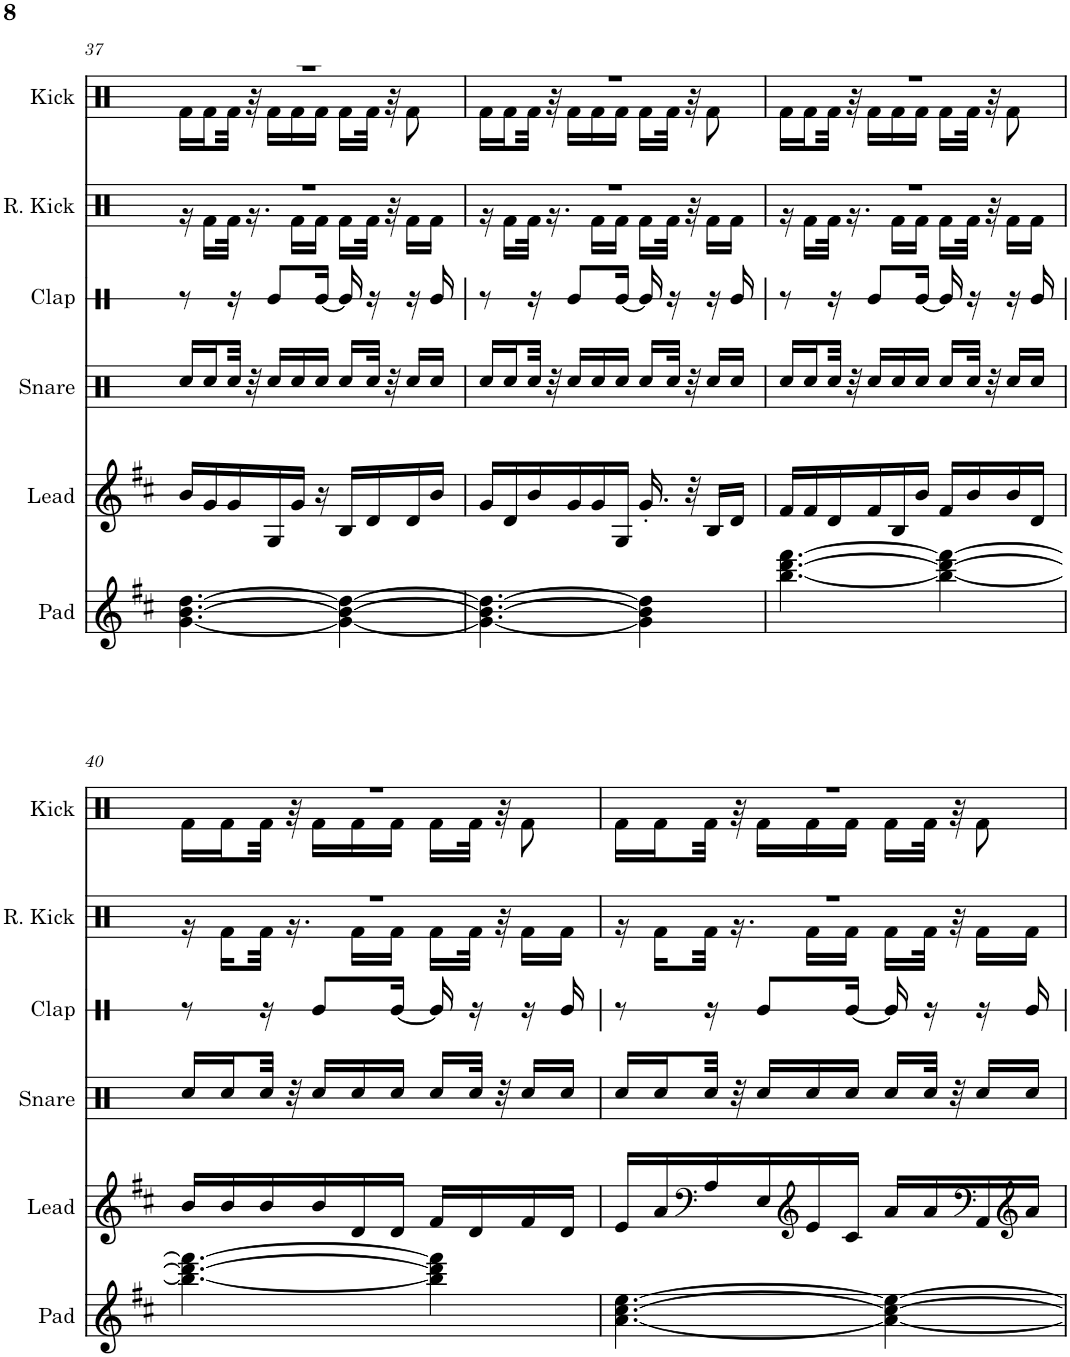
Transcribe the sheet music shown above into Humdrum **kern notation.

**kern	**kern	**kern	**kern	**kern	**kern
*part6	*part5	*part4	*part3	*part2	*part1
*staff6	*staff5	*staff4	*staff3	*staff2	*staff1
*I"Pad	*I"Lead	*I"Snare	*I"Clap	*I"Reverb Kick	*I"Kick
*I'Pad	*I'Lead	*I'Snare	*I'Clap	*I'R. Kick	*I'Kick
!!LO:PB:g=z
*clefG2	*clefG2	*clefX	*clefX	*clefX	*clefX
*k[f#c#]	*k[f#c#]	*k[f#c#]	*k[f#c#]	*k[f#c#]	*k[f#c#]
*M5/8	*M5/8	*M5/8	*M5/8	*M5/8	*M5/8
=37	=37	=37	=37	=37	=37
*	*	*	*	*^	*^
[4.g\ [4.b\ [4.dd\	16b/LL	16Rcc/LL	8r	8%5r	16r	8%5r	16Rf\LL
.	16g/	16Rcc/	.	.	16Rf\LL	.	16Rf\
.	16g/	32Rcc/JJk	16r	.	32Rf\JJk	.	32Rf\JJk
.	.	32r	.	.	16.r	.	32r
.	16G/	16Rcc/LL	8Re/L	.	.	.	16Rf\LL
.	16g/JJ	16Rcc/	.	.	16Rf\LL	.	16Rf\
.	16r	16Rcc/JJ	[16Re/Jk	.	16Rf\JJ	.	16Rf\JJ
4g\_ 4b\_ 4dd\_	16B/LL	16Rcc/LL	16Re/]	.	16Rf\LL	.	16Rf\LL
.	16d/	32Rcc/JJk	16r	.	32Rf\JJk	.	32Rf\JJk
.	.	32r	.	.	32r	.	32r
.	16d/	16Rcc/LL	16r	.	16Rf\LL	.	8Rf\
.	16b/JJ	16Rcc/JJ	16Re/	.	16Rf\JJ	.	.
=38	=38	=38	=38	=38	=38	=38	=38
4.g\_ 4.b\_ 4.dd\_	16g/LL	16Rcc/LL	8r	8%5r	16r	8%5r	16Rf\LL
.	16d/	16Rcc/	.	.	16Rf\LL	.	16Rf\
.	16b/	32Rcc/JJk	16r	.	32Rf\JJk	.	32Rf\JJk
.	.	32r	.	.	16.r	.	32r
.	16g/	16Rcc/LL	8Re/L	.	.	.	16Rf\LL
.	16g/	16Rcc/	.	.	16Rf\LL	.	16Rf\
.	16G/JJ	16Rcc/JJ	[16Re/Jk	.	16Rf\JJ	.	16Rf\JJ
4g\] 4b\] 4dd\]	16.g'/	16Rcc/LL	16Re/]	.	16Rf\LL	.	16Rf\LL
.	.	32Rcc/JJk	16r	.	32Rf\JJk	.	32Rf\JJk
.	32r	32r	.	.	32r	.	32r
.	16B/LL	16Rcc/LL	16r	.	16Rf\LL	.	8Rf\
.	16d/JJ	16Rcc/JJ	16Re/	.	16Rf\JJ	.	.
=39	=39	=39	=39	=39	=39	=39	=39
[4.bb\ [4.ddd\ [4.fff#\	16f#/LL	16Rcc/LL	8r	8%5r	16r	8%5r	16Rf\LL
.	16f#/	16Rcc/	.	.	16Rf\LL	.	16Rf\
.	16d/	32Rcc/JJk	16r	.	32Rf\JJk	.	32Rf\JJk
.	.	32r	.	.	16.r	.	32r
.	16f#/	16Rcc/LL	8Re/L	.	.	.	16Rf\LL
.	16B/	16Rcc/	.	.	16Rf\LL	.	16Rf\
.	16b/JJ	16Rcc/JJ	[16Re/Jk	.	16Rf\JJ	.	16Rf\JJ
4bb\_ 4ddd\_ 4fff#\_	16f#/LL	16Rcc/LL	16Re/]	.	16Rf\LL	.	16Rf\LL
.	16b/	32Rcc/JJk	16r	.	32Rf\JJk	.	32Rf\JJk
.	.	32r	.	.	32r	.	32r
.	16b/	16Rcc/LL	16r	.	16Rf\LL	.	8Rf\
.	16d/JJ	16Rcc/JJ	16Re/	.	16Rf\JJ	.	.
!!LO:LB:g=z	!!
=40	=40	=40	=40	=40	=40	=40	=40
4.bb\_ 4.ddd\_ 4.fff#\_	16b/LL	16Rcc/LL	8r	8%5r	16r	8%5r	16Rf\LL
.	16b/	16Rcc/	.	.	16Rf\LL	.	16Rf\
.	16b/	32Rcc/JJk	16r	.	32Rf\JJk	.	32Rf\JJk
.	.	32r	.	.	16.r	.	32r
.	16b/	16Rcc/LL	8Re/L	.	.	.	16Rf\LL
.	16d/	16Rcc/	.	.	16Rf\LL	.	16Rf\
.	16d/JJ	16Rcc/JJ	[16Re/Jk	.	16Rf\JJ	.	16Rf\JJ
4bb\] 4ddd\] 4fff#\]	16f#/LL	16Rcc/LL	16Re/]	.	16Rf\LL	.	16Rf\LL
.	16d/	32Rcc/JJk	16r	.	32Rf\JJk	.	32Rf\JJk
.	.	32r	.	.	32r	.	32r
.	16f#/	16Rcc/LL	16r	.	16Rf\LL	.	8Rf\
.	16d/JJ	16Rcc/JJ	16Re/	.	16Rf\JJ	.	.
=41	=41	=41	=41	=41	=41	=41	=41
[4.a\ [4.cc#\ [4.ee\	16e/LL	16Rcc/LL	8r	8%5r	16r	8%5r	16Rf\LL
.	16a/	16Rcc/	.	.	16Rf\LL	.	16Rf\
*	*clefF4	*	*	*	*	*	*
.	16A/	32Rcc/JJk	16r	.	32Rf\JJk	.	32Rf\JJk
.	.	32r	.	.	16.r	.	32r
.	16E/	16Rcc/LL	8Re/L	.	.	.	16Rf\LL
*	*clefG2	*	*	*	*	*	*
.	16e/	16Rcc/	.	.	16Rf\LL	.	16Rf\
.	16c#/JJ	16Rcc/JJ	[16Re/Jk	.	16Rf\JJ	.	16Rf\JJ
4a\_ 4cc#\_ 4ee\_	16a/LL	16Rcc/LL	16Re/]	.	16Rf\LL	.	16Rf\LL
.	16a/	32Rcc/JJk	16r	.	32Rf\JJk	.	32Rf\JJk
.	.	32r	.	.	32r	.	32r
*	*clefF4	*	*	*	*	*	*
.	16AA/	16Rcc/LL	16r	.	16Rf\LL	.	8Rf\
*	*clefG2	*	*	*	*	*	*
.	16a/JJ	16Rcc/JJ	16Re/	.	16Rf\JJ	.	.
*	*	*	*	*v	*v	*	*
*	*	*	*	*	*v	*v
=	=	=	=	=	=
*-	*-	*-	*-	*-	*-
